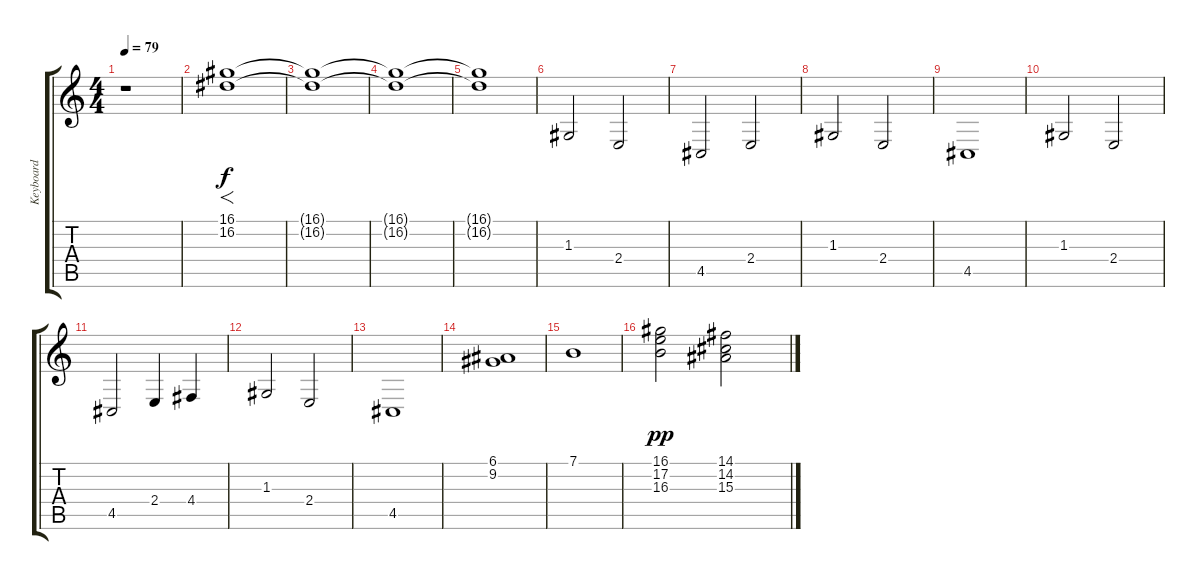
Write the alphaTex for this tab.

\track ("Keyboard" "Keyboard") {instrument rockorgan}
\staff {score tabs}
\tuning (E4 B3 G3 D3 A2 E2) {hide}
\ts (4 4)
\tempo 79
\clef g2
\ks c
r.1{dy f instrument rockorgan} |
(16.1 16.2).1{f} |
(16.1{t} 16.2{t}).1 |
(16.1{t} 16.2{t}).1 |
(16.1{t} 16.2{t}).1 |
1.3.2 2.4.2 |
4.5.2 2.4.2 |
1.3.2 2.4.2 |
4.5.1 |
1.3.2 2.4.2 |
4.5.2 2.4.4 4.4.4 |
1.3.2 2.4.2 |
4.5.1 |
(6.1 9.2).1 |
7.1.1 |
(16.1 17.2 16.3).2{dy pp} (14.1 14.2 15.3).2
